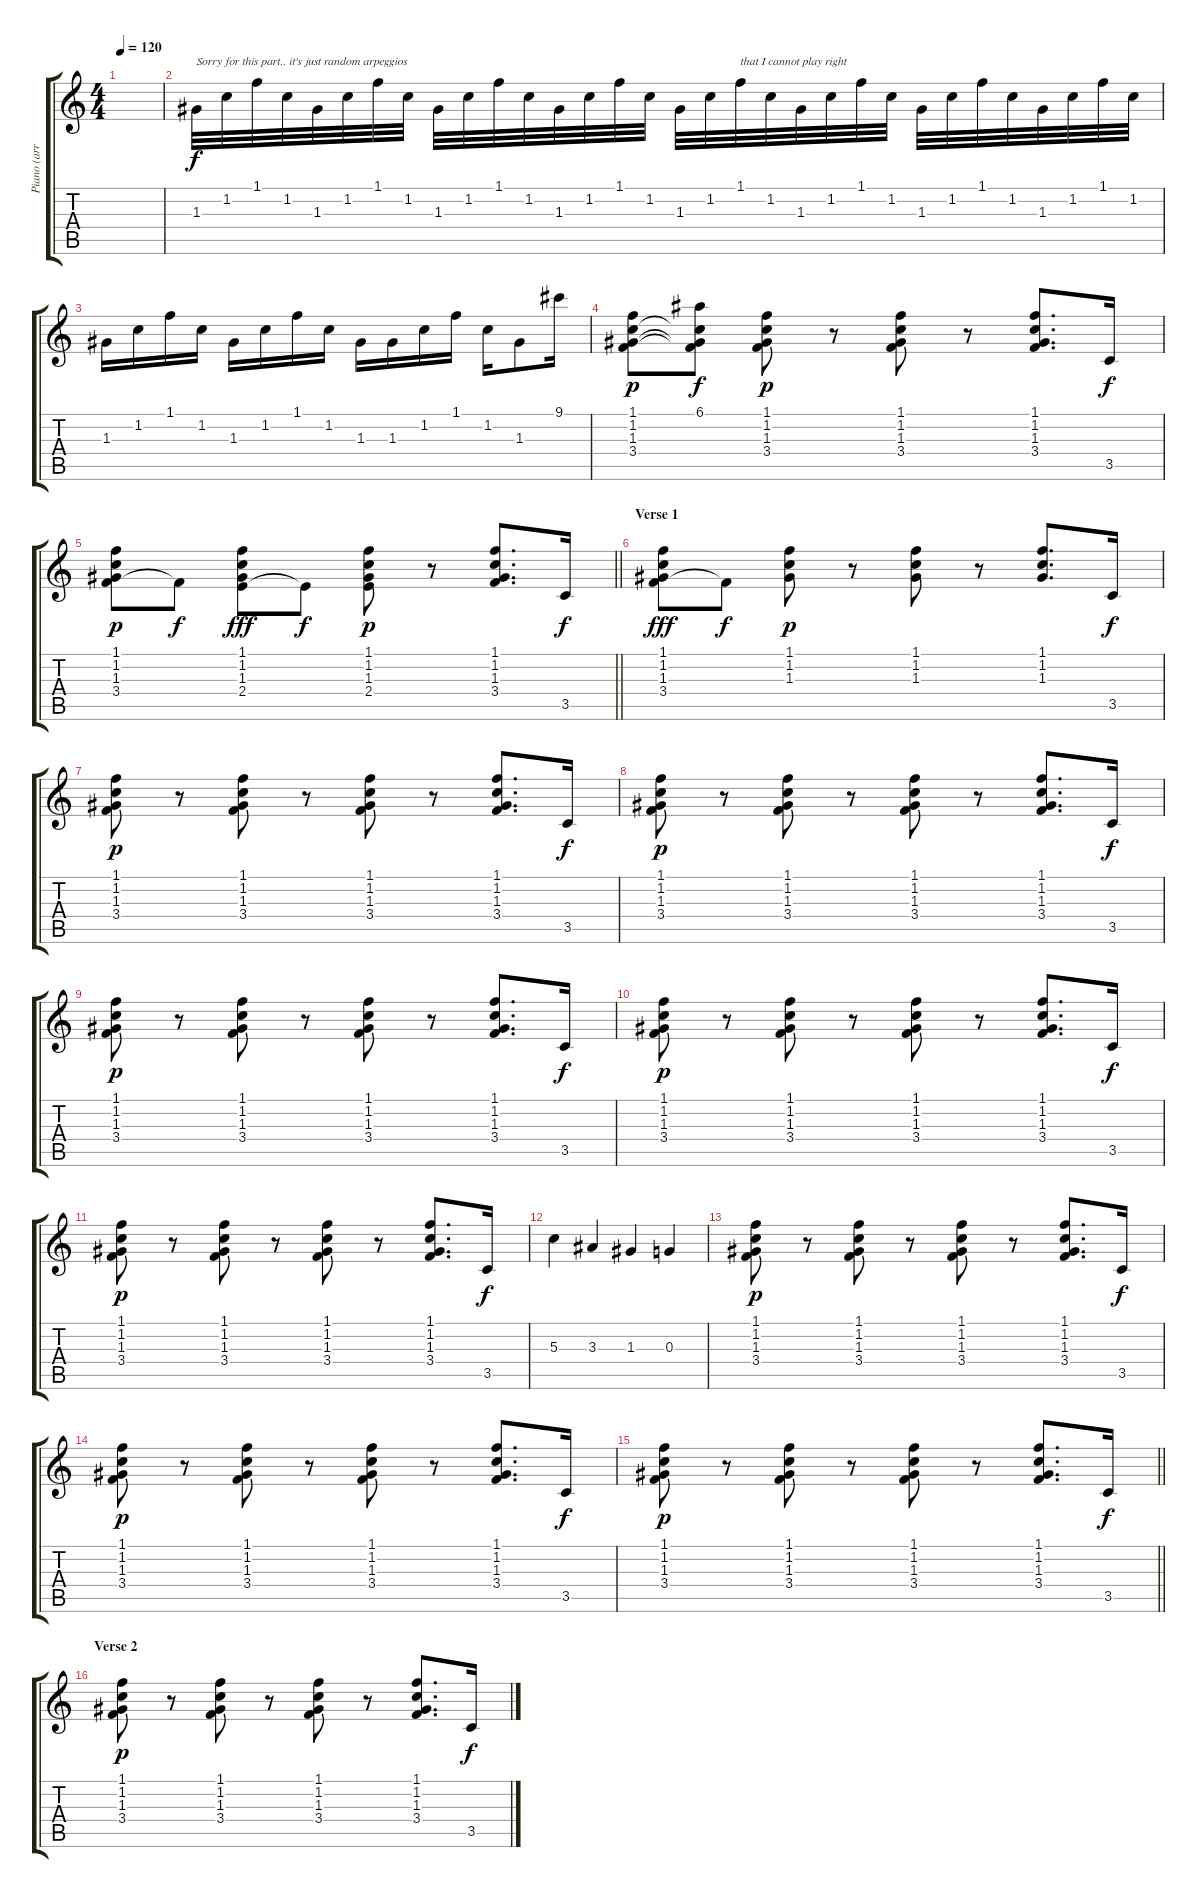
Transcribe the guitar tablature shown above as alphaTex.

\track ("Piano (arr. for guitar)" "Piano (arr") {instrument acousticguitarsteel}
\staff {score tabs}
\tuning (E4 B3 G3 D3 A2 E2) {hide}
\ts (4 4)
\tempo 120
\clef g2
\ks c
|
1.3.32{txt "Sorry for this part.. it's just random arpeggios"} 1.2.32 1.1.32 1.2.32 1.3.32 1.2.32 1.1.32 1.2.32 1.3.32 1.2.32 1.1.32 1.2.32 1.3.32 1.2.32 1.1.32 1.2.32 1.3.32 1.2.32 1.1.32{txt "that I cannot play right"} 1.2.32 1.3.32 1.2.32 1.1.32 1.2.32 1.3.32 1.2.32 1.1.32 1.2.32 1.3.32 1.2.32 1.1.32 1.2.32 |
1.3.16 1.2.16 1.1.16 1.2.16 1.3.16 1.2.16 1.1.16 1.2.16 1.3.16 1.3.16 1.2.16 1.1.16 1.2.16 1.3.8 9.1.16 |
(1.1 1.2 1.3 3.4).8{dy p} (6.1 1.2{t} 1.3{t} 3.4{t}).8{dy f} (1.1 1.2 1.3 3.4).8{dy p} r.8 (1.1 1.2 1.3 3.4).8 r.8 (1.1 1.2 1.3 3.4).8{d} 3.5.16{dy f} |
\barLineRight lightlight
(1.1 1.2 1.3 3.4).8{dy p} 3.4{t}.8{dy f} (1.1 1.2 1.3 2.4).8{dy fff} 2.4{t}.8{dy f} (1.1 1.2 1.3 2.4).8{dy p} r.8 (1.1 1.2 1.3 3.4).8{d} 3.5.16{dy f} |
\section ("" "Verse 1")
(1.1 1.2 1.3 3.4).8{dy fff} 3.4{t}.8{dy f} (1.1 1.2 1.3).8{dy p} r.8 (1.1 1.2 1.3).8 r.8 (1.1 1.2 1.3).8{d} 3.5.16{dy f} |
(1.1 1.2 1.3 3.4).8{dy p} r.8 (1.1 1.2 1.3 3.4).8 r.8 (1.1 1.2 1.3 3.4).8 r.8 (1.1 1.2 1.3 3.4).8{d} 3.5.16{dy f} |
(1.1 1.2 1.3 3.4).8{dy p} r.8 (1.1 1.2 1.3 3.4).8 r.8 (1.1 1.2 1.3 3.4).8 r.8 (1.1 1.2 1.3 3.4).8{d} 3.5.16{dy f} |
(1.1 1.2 1.3 3.4).8{dy p} r.8 (1.1 1.2 1.3 3.4).8 r.8 (1.1 1.2 1.3 3.4).8 r.8 (1.1 1.2 1.3 3.4).8{d} 3.5.16{dy f} |
(1.1 1.2 1.3 3.4).8{dy p} r.8 (1.1 1.2 1.3 3.4).8 r.8 (1.1 1.2 1.3 3.4).8 r.8 (1.1 1.2 1.3 3.4).8{d} 3.5.16{dy f} |
(1.1 1.2 1.3 3.4).8{dy p} r.8 (1.1 1.2 1.3 3.4).8 r.8 (1.1 1.2 1.3 3.4).8 r.8 (1.1 1.2 1.3 3.4).8{d} 3.5.16{dy f} |
5.3.4 3.3.4 1.3.4 0.3.4 |
(1.1 1.2 1.3 3.4).8{dy p} r.8 (1.1 1.2 1.3 3.4).8 r.8 (1.1 1.2 1.3 3.4).8 r.8 (1.1 1.2 1.3 3.4).8{d} 3.5.16{dy f} |
(1.1 1.2 1.3 3.4).8{dy p} r.8 (1.1 1.2 1.3 3.4).8 r.8 (1.1 1.2 1.3 3.4).8 r.8 (1.1 1.2 1.3 3.4).8{d} 3.5.16{dy f} |
\barLineRight lightlight
(1.1 1.2 1.3 3.4).8{dy p} r.8 (1.1 1.2 1.3 3.4).8 r.8 (1.1 1.2 1.3 3.4).8 r.8 (1.1 1.2 1.3 3.4).8{d} 3.5.16{dy f} |
\section ("" "Verse 2")
(1.1 1.2 1.3 3.4).8{dy p} r.8 (1.1 1.2 1.3 3.4).8 r.8 (1.1 1.2 1.3 3.4).8 r.8 (1.1 1.2 1.3 3.4).8{d} 3.5.16{dy f}
